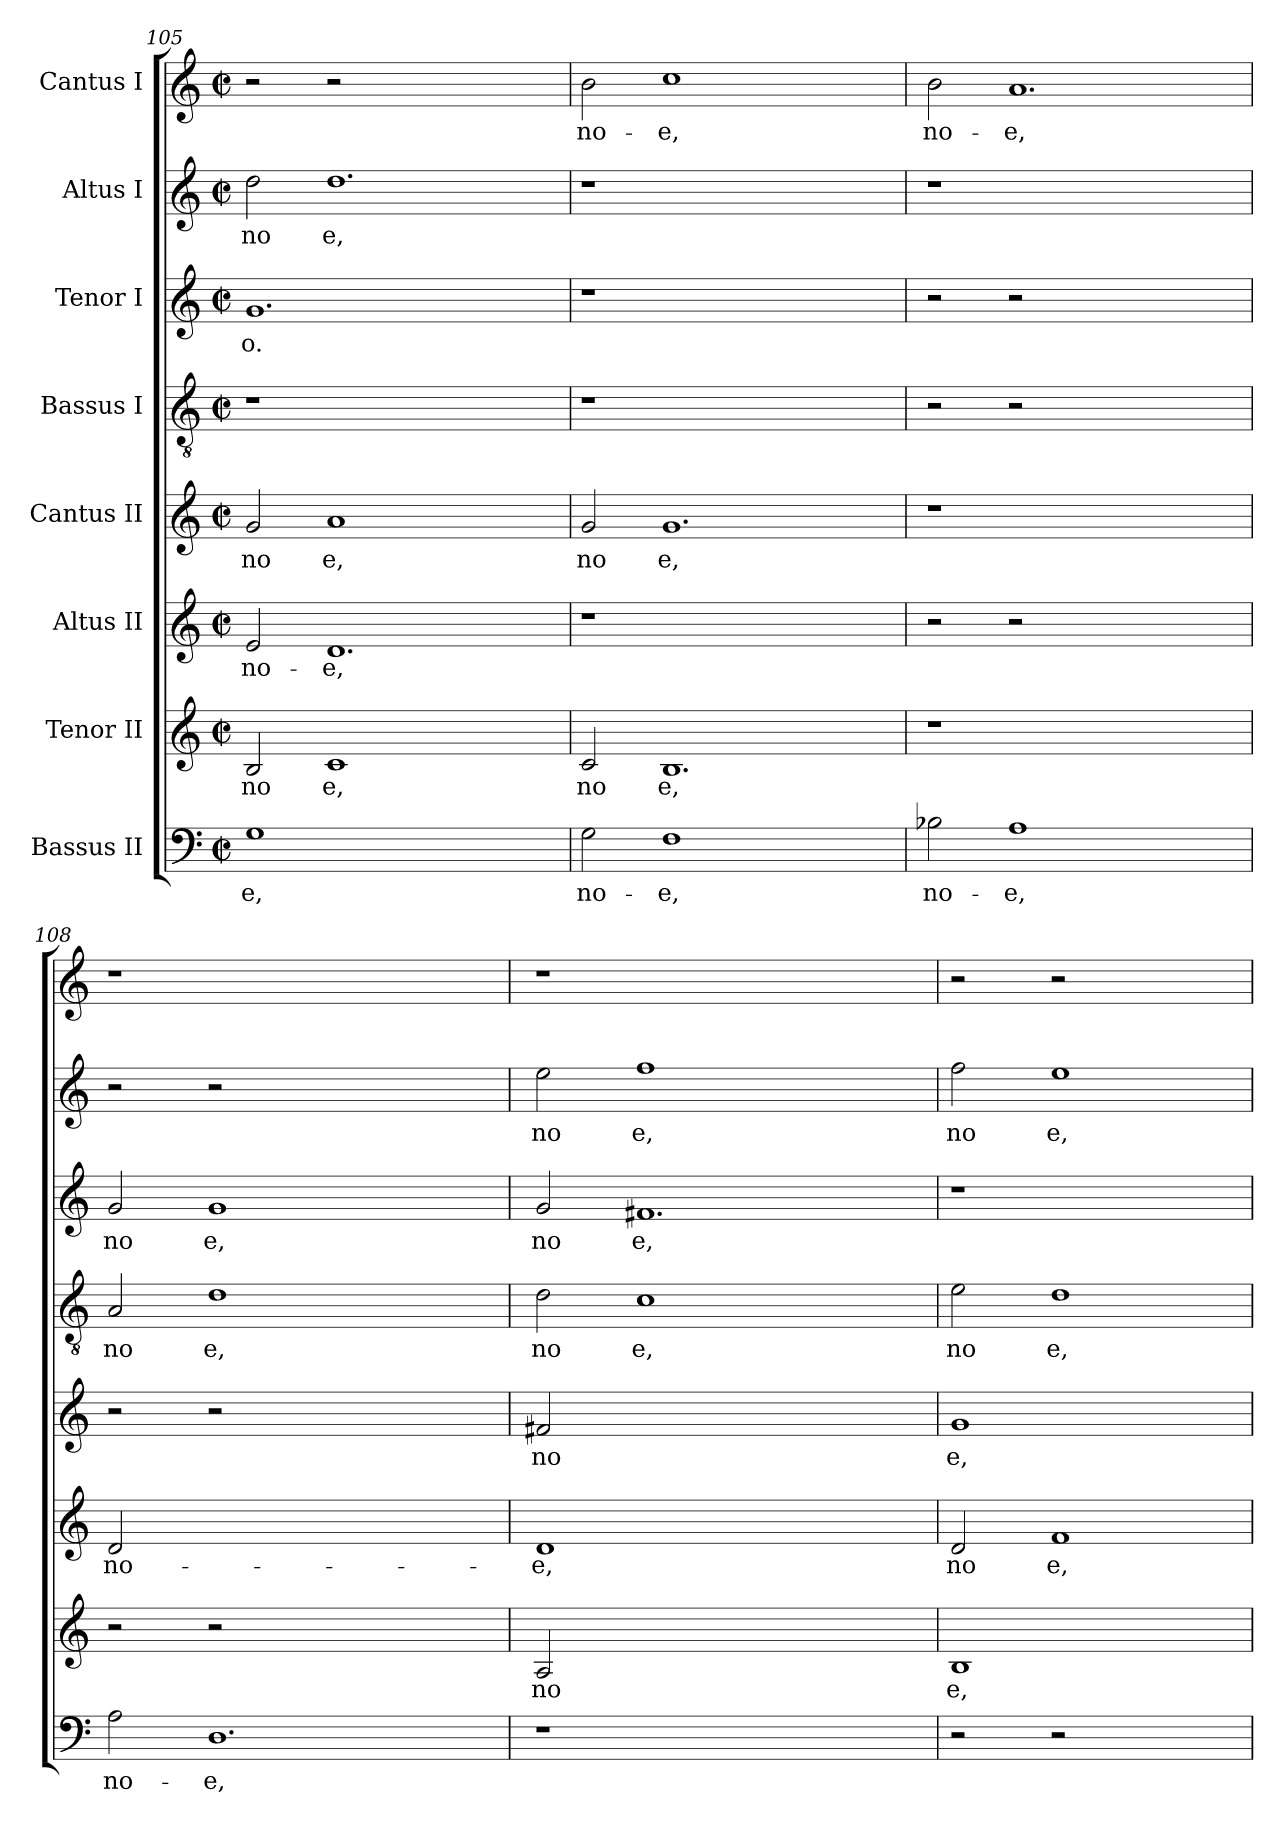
**kern	**text	**kern	**text	**kern	**text	**kern	**text	**kern	**text	**kern	**text	**kern	**text	**kern	**text
*part8	*part8	*part7	*part7	*part6	*part6	*part5	*part5	*part4	*part4	*part3	*part3	*part2	*part2	*part1	*part1
*staff8	*staff8	*staff7	*staff7	*staff6	*staff6	*staff5	*staff5	*staff4	*staff4	*staff3	*staff3	*staff2	*staff2	*staff1	*staff1
*I"Bassus II	*	*I"Tenor II	*	*I"Altus II	*	*I"Cantus II	*	*I"Bassus I	*	*I"Tenor I	*	*I"Altus I	*	*I"Cantus I	*
!!LO:LB:g=z
*clefF4	*	*clefG2	*	*clefG2	*	*clefG2	*	*clefGv2	*	*clefG2	*	*clefG2	*	*clefG2	*
*k[]	*	*k[]	*	*k[]	*	*k[]	*	*k[]	*	*k[]	*	*k[]	*	*k[]	*
*C:	*	*C:	*	*C:	*	*C:	*	*C:	*	*C:	*	*C:	*	*C:	*
*M2/2	*	*M2/2	*	*M2/2	*	*M2/2	*	*M2/2	*	*M2/2	*	*M2/2	*	*M2/2	*
*met(c|)	*	*met(c|)	*	*met(c|)	*	*met(c|)	*	*met(c|)	*	*met(c|)	*	*met(c|)	*	*met(c|)	*
=105	=105	=105	=105	=105	=105	=105	=105	=105	=105	=105	=105	=105	=105	=105	=105
!	!LO:LY:b	!	!LO:LY:b	!	!LO:LY:b	!	!LO:LY:b	!	!	!	!LO:LY:b	!	!LO:LY:b	!	!
1G	-e,	2B/	no	2e/	no-	2g/	no	1r	.	1.g	o.	2dd\	no	2r	.
!	!	!	!LO:LY:b	!	!LO:LY:b	!	!LO:LY:b	!	!	!	!	!	!LO:LY:b	!	!
.	.	1c	e,	1.d	-e,	1a	e,	.	.	.	.	1.dd	e,	2r	.
1ryy	.	.	.	.	.	.	.	1ryy	.	.	.	.	.	1ryy	.
.	.	2ryy	.	.	.	2ryy	.	.	.	2ryy	.	.	.	.	.
!!LO:LB:g=z
=106A	=106A	=106A	=106A	=106A	=106A	=106A	=106A	=106A	=106A	=106A	=106A	=106A	=106A	=106A	=106A
!	!LO:LY:b	!	!LO:LY:b	!	!	!	!LO:LY:b	!	!	!	!	!	!	!	!LO:LY:b
2G\	no-	2c/	no	1r	.	2g/	no	1r	.	1r	.	1r	.	2b\	no-
!	!LO:LY:b	!	!LO:LY:b	!	!	!	!LO:LY:b	!	!	!	!	!	!	!	!LO:LY:b
1F	-e,	1.B	e,	.	.	1.g	e,	.	.	.	.	.	.	1cc	-e,
.	.	.	.	1ryy	.	.	.	1ryy	.	1ryy	.	1ryy	.	.	.
2ryy	.	.	.	.	.	.	.	.	.	.	.	.	.	2ryy	.
=107A	=107A	=107A	=107A	=107A	=107A	=107A	=107A	=107A	=107A	=107A	=107A	=107A	=107A	=107A	=107A
!	!LO:LY:b	!	!	!	!	!	!	!	!	!	!	!	!	!	!LO:LY:b
2B-X\	no-	1r	.	2r	.	1r	.	2r	.	2r	.	1r	.	2b\	no-
!	!LO:LY:b	!	!	!	!	!	!	!	!	!	!	!	!	!	!LO:LY:b
1A	-e,	.	.	2r	.	.	.	2r	.	2r	.	.	.	1.a	-e,
.	.	1ryy	.	1ryy	.	1ryy	.	1ryy	.	1ryy	.	1ryy	.	.	.
2ryy	.	.	.	.	.	.	.	.	.	.	.	.	.	.	.
!!LO:LB:g=z
=108	=108	=108	=108	=108	=108	=108	=108	=108	=108	=108	=108	=108	=108	=108	=108
!	!LO:LY:b	!	!	!	!LO:LY:b	!	!	!	!LO:LY:b	!	!LO:LY:b	!	!	!	!
2A\	no-	2r	.	2d/	no-	2r	.	2A/	no	2g/	no	2r	.	1r	.
!	!LO:LY:b	!	!	!	!	!	!	!	!LO:LY:b	!	!LO:LY:b	!	!	!	!
1.D	-e,	2r	.	1.ryy	.	2r	.	1d	e,	1g	e,	2r	.	.	.
.	.	1ryy	.	.	.	1ryy	.	.	.	.	.	1ryy	.	1ryy	.
.	.	.	.	.	.	.	.	2ryy	.	2ryy	.	.	.	.	.
!!LO:LB:g=z
=109	=109	=109	=109	=109	=109	=109	=109	=109	=109	=109	=109	=109	=109	=109	=109
!	!	!	!LO:LY:b	!	!LO:LY:b	!	!LO:LY:b	!	!LO:LY:b	!	!LO:LY:b	!	!LO:LY:b	!	!
1r	.	2A/	no	1d	-e,	2f#X/	no	2d\	no	2g/	no	2ee\	no	1r	.
!	!	!	!	!	!	!	!	!	!LO:LY:b	!	!LO:LY:b	!	!LO:LY:b	!	!
.	.	1.ryy	.	.	.	1.ryy	.	1c	e,	1.f#X	e,	1ff	e,	.	.
1ryy	.	.	.	1ryy	.	.	.	.	.	.	.	.	.	1ryy	.
.	.	.	.	.	.	.	.	2ryy	.	.	.	2ryy	.	.	.
!!LO:LB:g=z
=110A	=110A	=110A	=110A	=110A	=110A	=110A	=110A	=110A	=110A	=110A	=110A	=110A	=110A	=110A	=110A
!	!	!	!LO:LY:b	!	!LO:LY:b	!	!LO:LY:b	!	!LO:LY:b	!	!	!	!LO:LY:b	!	!
2r	.	1B	e,	2d/	no	1g	e,	2e\	no	1r	.	2ff\	no	2r	.
!	!	!	!	!	!LO:LY:b	!	!	!	!LO:LY:b	!	!	!	!LO:LY:b	!	!
2r	.	.	.	1f	e,	.	.	1d	e,	.	.	1ee	e,	2r	.
2ryy	.	2ryy	.	.	.	2ryy	.	.	.	2ryy	.	.	.	2ryy	.
=	=	=	=	=	=	=	=	=	=	=	=	=	=	=	=
*-	*-	*-	*-	*-	*-	*-	*-	*-	*-	*-	*-	*-	*-	*-	*-
